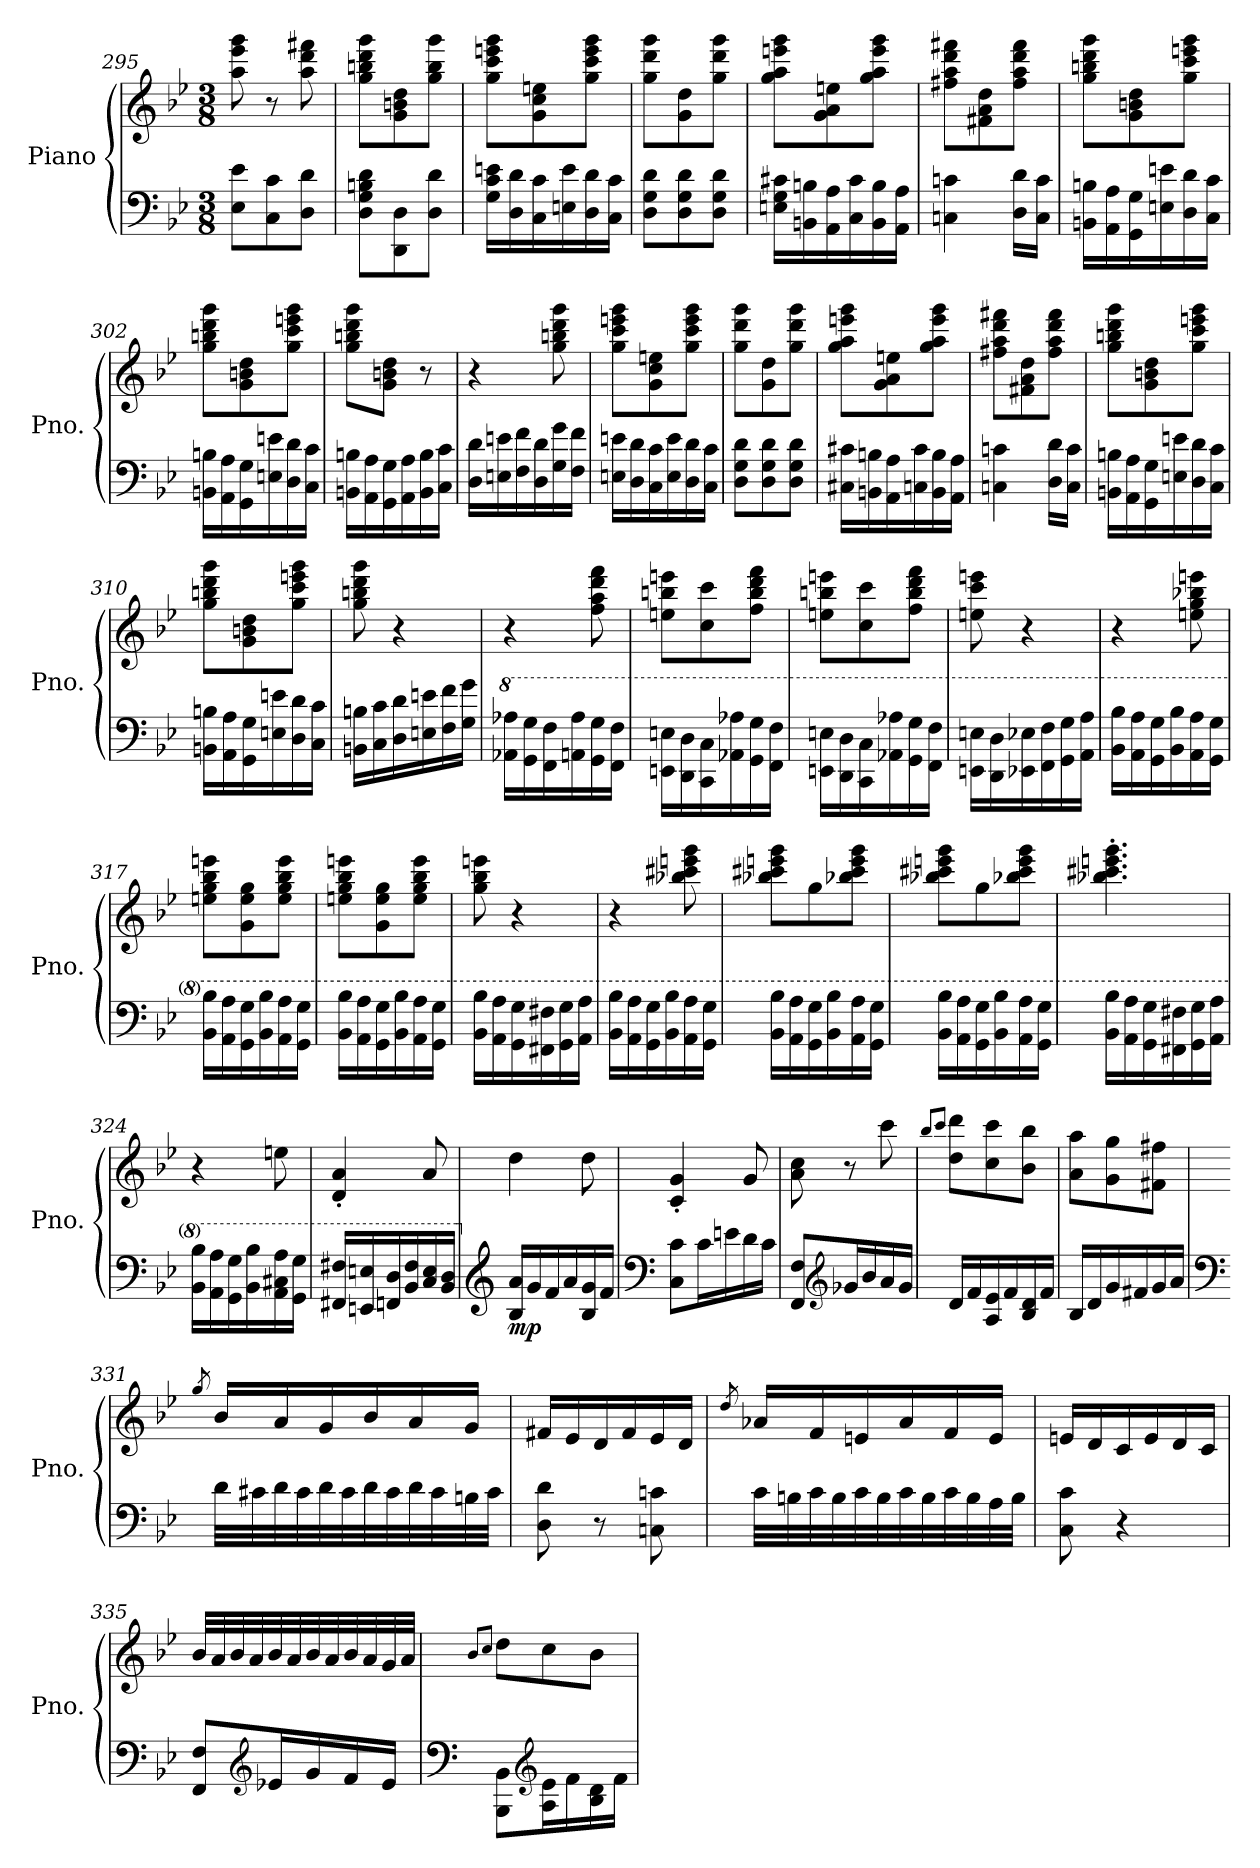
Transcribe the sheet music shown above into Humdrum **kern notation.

**kern	**kern	**dynam
*part1	*part1	*part1
*staff2	*staff1	*staff1/2
*I"Piano	*	*
*I'Pno.	*	*
*clefF4	*clefG2	*
*k[b-e-]	*k[b-e-]	*
*M3/8	*M3/8	*
=295	=295	=295
8E-\ 8e-\L	8aa\ 8eee-\ 8ggg\	.
8C\ 8c\	8r	.
8D\ 8d\J	8aa\ 8ddd\ 8fff#X\	.
!!LO:LB:g=z
=296	=296	=296
8D\ 8G\ 8Bn\ 8d\L	8gg\ 8bbn\ 8ddd\ 8ggg\L	.
8DD\ 8D\	8g\ 8bn\ 8dd\	.
8D\ 8d\J	8gg\ 8bb\ 8ggg\J	.
=297	=297	=297
16G\ 16c\ 16en\LL	8gg\ 8ccc\ 8eeen\ 8ggg\L	.
16D\ 16d\	.	.
16C\ 16c\	8g\ 8cc\ 8een\	.
16En\ 16e\	.	.
16D\ 16d\	8gg\ 8ccc\ 8eee\ 8ggg\J	.
16C\ 16c\JJ	.	.
=298	=298	=298
8D\ 8G\ 8d\L	8gg\ 8ddd\ 8ggg\L	.
8D\ 8G\ 8d\	8g\ 8dd\	.
8D\ 8G\ 8d\J	8gg\ 8ddd\ 8ggg\J	.
=299	=299	=299
16En\ 16G\ 16c#X\LL	8gg\ 8aa\ 8eeen\ 8ggg\L	.
16BBn\ 16Bn\	.	.
16AA\ 16A\	8g\ 8a\ 8een\	.
16C\ 16c#\	.	.
16BB\ 16B\	8gg\ 8aa\ 8eee\ 8ggg\J	.
16AA\ 16A\JJ	.	.
=300	=300	=300
4Cn\ 4cn\	8ff#X\ 8aa\ 8ddd\ 8fff#X\L	.
.	8f#X\ 8a\ 8dd\	.
16D\ 16d\LL	8ff#\ 8aa\ 8ddd\ 8fff#\J	.
16C\ 16c\JJ	.	.
=301	=301	=301
16BBn\ 16Bn\LL	8gg\ 8bbn\ 8ddd\ 8ggg\L	.
16AA\ 16A\	.	.
16GG\ 16G\	8g\ 8bn\ 8dd\	.
16En\ 16en\	.	.
16D\ 16d\	8gg\ 8ccc\ 8eeen\ 8ggg\J	.
16C\ 16c\JJ	.	.
!!LO:LB:g=z
=302	=302	=302
16BBn\ 16Bn\LL	8gg\ 8bbn\ 8ddd\ 8ggg\L	.
16AA\ 16A\	.	.
16GG\ 16G\	8g\ 8bn\ 8dd\	.
16En\ 16en\	.	.
16D\ 16d\	8gg\ 8ccc\ 8eeen\ 8ggg\J	.
16C\ 16c\JJ	.	.
=303	=303	=303
16BBn\ 16Bn\LL	8gg\ 8bbn\ 8ddd\ 8ggg\L	.
16AA\ 16A\	.	.
16GG\ 16G\	8g\ 8bn\ 8dd\J	.
16AA\ 16A\	.	.
16BB\ 16B\	8r	.
16C\ 16c\JJ	.	.
=304	=304	=304
16D\ 16d\LL	4r	.
16En\ 16en\	.	.
16F\ 16f\	.	.
16D\ 16d\	.	.
16G\ 16g\	8gg\ 8bbn\ 8ddd\ 8ggg\	.
16F\ 16f\JJ	.	.
=305	=305	=305
16En\ 16en\LL	8gg\ 8ccc\ 8eeen\ 8ggg\L	.
16D\ 16d\	.	.
16C\ 16c\	8g\ 8cc\ 8een\	.
16E\ 16e\	.	.
16D\ 16d\	8gg\ 8ccc\ 8eee\ 8ggg\J	.
16C\ 16c\JJ	.	.
=306	=306	=306
8D\ 8G\ 8d\L	8gg\ 8ddd\ 8ggg\L	.
8D\ 8G\ 8d\	8g\ 8dd\	.
8D\ 8G\ 8d\J	8gg\ 8ddd\ 8ggg\J	.
!!LO:LB:g=z
=307	=307	=307
16C#X\ 16c#X\LL	8gg\ 8aa\ 8eeen\ 8ggg\L	.
16BBn\ 16Bn\	.	.
16AA\ 16A\	8g\ 8a\ 8een\	.
16Cn\ 16c#\	.	.
16BB\ 16B\	8gg\ 8aa\ 8eee\ 8ggg\J	.
16AA\ 16A\JJ	.	.
=308	=308	=308
4Cn\ 4cn\	8ff#X\ 8aa\ 8ddd\ 8fff#X\L	.
.	8f#X\ 8a\ 8dd\	.
16D\ 16d\LL	8ff#\ 8aa\ 8ddd\ 8fff#\J	.
16C\ 16c\JJ	.	.
=309	=309	=309
16BBn\ 16Bn\LL	8gg\ 8bbn\ 8ddd\ 8ggg\L	.
16AA\ 16A\	.	.
16GG\ 16G\	8g\ 8bn\ 8dd\	.
16En\ 16en\	.	.
16D\ 16d\	8gg\ 8ccc\ 8eeen\ 8ggg\J	.
16C\ 16c\JJ	.	.
=310	=310	=310
16BBn\ 16Bn\LL	8gg\ 8bbn\ 8ddd\ 8ggg\L	.
16AA\ 16A\	.	.
16GG\ 16G\	8g\ 8bn\ 8dd\	.
16En\ 16en\	.	.
16D\ 16d\	8gg\ 8ccc\ 8eeen\ 8ggg\J	.
16C\ 16c\JJ	.	.
=311	=311	=311
16BBn\ 16Bn\LL	8gg\ 8bbn\ 8ddd\ 8ggg\	.
16C\ 16c\	.	.
16D\ 16d\	4r	.
16En\ 16en\	.	.
16F\ 16f\	.	.
16G\ 16g\JJ	.	.
!!LO:LB:g=z
=312	=312	=312
*8va	*	*
16A-X\ 16a-X\LL	4r	.
16G\ 16g\	.	.
16F\ 16f\	.	.
16An\ 16a-\	.	.
16G\ 16g\	8ff\ 8aa\ 8ddd\ 8fff\	.
16F\ 16f\JJ	.	.
=313	=313	=313
16En\ 16en\LL	8een\ 8bbn\ 8eeen\L	.
16D\ 16d\	.	.
16C\ 16c\	8cc\ 8ccc\	.
16A-X\ 16a-X\	.	.
16G\ 16g\	8ff\ 8bb\ 8ddd\ 8fff\J	.
16F\ 16f\JJ	.	.
=314	=314	=314
16En\ 16en\LL	8een\ 8bbn\ 8eeen\L	.
16D\ 16d\	.	.
16C\ 16c\	8cc\ 8ccc\	.
16A-X\ 16a-X\	.	.
16G\ 16g\	8ff\ 8bb\ 8ddd\ 8fff\J	.
16F\ 16f\JJ	.	.
=315	=315	=315
16En\ 16en\LL	8een\ 8ccc\ 8eeen\	.
16D\ 16d\	.	.
16E-X\ 16e-X\	4r	.
16F\ 16f\	.	.
16G\ 16g\	.	.
16A\ 16a\JJ	.	.
=316	=316	=316
16B-\ 16b-\LL	4r	.
16A\ 16a\	.	.
16G\ 16g\	.	.
16B-\ 16b-\	.	.
16A\ 16a\	8een\ 8gg\ 8bb-X\ 8eeen\	.
16G\ 16g\JJ	.	.
!!LO:PB:g=z
=317	=317	=317
16B-\ 16b-\LL	8een\ 8gg\ 8bb-\ 8eeen\L	.
16A\ 16a\	.	.
16G\ 16g\	8g\ 8ee\ 8gg\	.
16B-\ 16b-\	.	.
16A\ 16a\	8ee\ 8gg\ 8bb-\ 8eee\J	.
16G\ 16g\JJ	.	.
=318	=318	=318
16B-\ 16b-\LL	8een\ 8gg\ 8bb-\ 8eeen\L	.
16A\ 16a\	.	.
16G\ 16g\	8g\ 8ee\ 8gg\	.
16B-\ 16b-\	.	.
16A\ 16a\	8ee\ 8gg\ 8bb-\ 8eee\J	.
16G\ 16g\JJ	.	.
=319	=319	=319
16B-\ 16b-\LL	8gg\ 8bb-\ 8eeen\	.
16A\ 16a\	.	.
16G\ 16g\	4r	.
16F#X\ 16f#X\	.	.
16G\ 16g\	.	.
16A\ 16a\JJ	.	.
=320	=320	=320
16B-\ 16b-\LL	4r	.
16A\ 16a\	.	.
16G\ 16g\	.	.
16B-\ 16b-\	.	.
16A\ 16a\	8bb-X\ 8ccc#X\ 8eeen\ 8ggg\	.
16G\ 16g\JJ	.	.
=321	=321	=321
16B-\ 16b-\LL	8bb-X\ 8ccc#X\ 8eeen\ 8ggg\L	.
16A\ 16a\	.	.
16G\ 16g\	8gg\	.
16B-\ 16b-\	.	.
16A\ 16a\	8bb-X\ 8ccc#\ 8eee\ 8ggg\J	.
16G\ 16g\JJ	.	.
!!LO:LB:g=z
=322	=322	=322
16B-\ 16b-\LL	8bb-X\ 8ccc#X\ 8eeen\ 8ggg\L	.
16A\ 16a\	.	.
16G\ 16g\	8gg\	.
16B-\ 16b-\	.	.
16A\ 16a\	8bb-X\ 8ccc#\ 8eee\ 8ggg\J	.
16G\ 16g\JJ	.	.
=323	=323	=323
16B-\ 16b-\LL	4.bb-X\' 4.ccc#X\' 4.eeen\' 4.ggg\'	.
16A\ 16a\	.	.
16G\ 16g\	.	.
16F#X\ 16f#X\	.	.
16G\ 16g\	.	.
16A\ 16a\JJ	.	.
=324	=324	=324
16B-\ 16b-\LL	4r	.
16A\ 16a\	.	.
16G\ 16g\	.	.
16B-\ 16b-\	.	.
16A\ 16c#X\ 16a\	8een\	.
16G\ 16g\JJ	.	.
=325	=325	=325
16F#X/ 16f#X/LL	4d/' 4a/'	.
16En/ 16en/	.	.
16Fn/ 16d/	.	.
16B-/ 16f#/	.	.
16c/ 16e/	8a/	.
16B-/ 16d/JJ	.	.
=326	=326	=326
*clefG2	*	*
*X8va	*	*
!	!	!LO:DY:b=2
16B-/ 16a/LL	4dd\	mp
16g/	.	.
16f/	.	.
16a/	.	.
16B-/ 16g/	8dd\	.
16f/JJ	.	.
!!LO:LB:g=z
=327	=327	=327
*clefF4	*	*
8C\ 8c\L	4c/' 4g/'	.
16c\L	.	.
16en\	.	.
16d\	8g/	.
16c\JJ	.	.
=328	=328	=328
8FF/ 8F/L	8a\ 8cc\	.
*clefG2	*	*
16g-X/L	8r	.
16b-/	.	.
16a/	8ccc\	.
16g-/JJ	.	.
=329	=329	=329
.	8qbb-/L	.
.	8qccc/J	.
16d/LL	8dd\ 8ddd\L	.
16f/	.	.
16A/ 16e-/	8cc\ 8ccc\	.
16f/	.	.
16B-/ 16d/	8b-\ 8bb-\J	.
16f/JJ	.	.
=330	=330	=330
16B-/LL	8a\ 8aa\L	.
16d/	.	.
16g/	8g\ 8gg\	.
16f#X/	.	.
16g/	8f#X\ 8ff#X\J	.
16a/JJ	.	.
!!LO:LB:g=z
=331	=331	=331
*clefF4	*	*
.	8qgg/	.
32d\LLL	16b-/LL	.
32c#X\	.	.
32d\	16a/	.
32c#\	.	.
32d\	16g/	.
32c#\	.	.
32d\	16b-/	.
32c#\	.	.
32d\	16a/	.
32c#\	.	.
32Bn\	16g/JJ	.
32c#\JJJ	.	.
=332	=332	=332
8D\ 8d\	16f#X/LL	.
.	16e-/	.
8r	16d/	.
.	16f#/	.
8Cn\ 8cn\	16e-/	.
.	16d/JJ	.
=333	=333	=333
.	8qdd/	.
32c\LLL	16a-X/LL	.
32Bn\	.	.
32c\	16f/	.
32B\	.	.
32c\	16en/	.
32B\	.	.
32c\	16a-/	.
32B\	.	.
32c\	16f/	.
32B\	.	.
32A\	16e/JJ	.
32B\JJJ	.	.
=334	=334	=334
8C\ 8c\	16en/LL	.
.	16d/	.
4r	16c/	.
.	16e/	.
.	16d/	.
.	16c/JJ	.
!!LO:LB:g=z
=335	=335	=335
8FF/ 8F/L	32b-/LLL	.
.	32a/	.
.	32b-/	.
.	32a/	.
*clefG2	*	*
16e-X/L	32b-/	.
.	32a/	.
16g/	32b-/	.
.	32a/	.
16f/	32b-/	.
.	32a/	.
16e-/JJ	32g/	.
.	32a/JJJ	.
=336	=336	=336
*clefF4	*	*
.	8qb-/L	.
.	8qcc/J	.
8BBB-\ 8BB-\L	8dd\L	.
*clefG2	*	*
16A\ 16e-\L	8cc\	.
16f\	.	.
16B-\ 16d\	8b-\J	.
16f\JJ	.	.
=	=	=
*-	*-	*-
